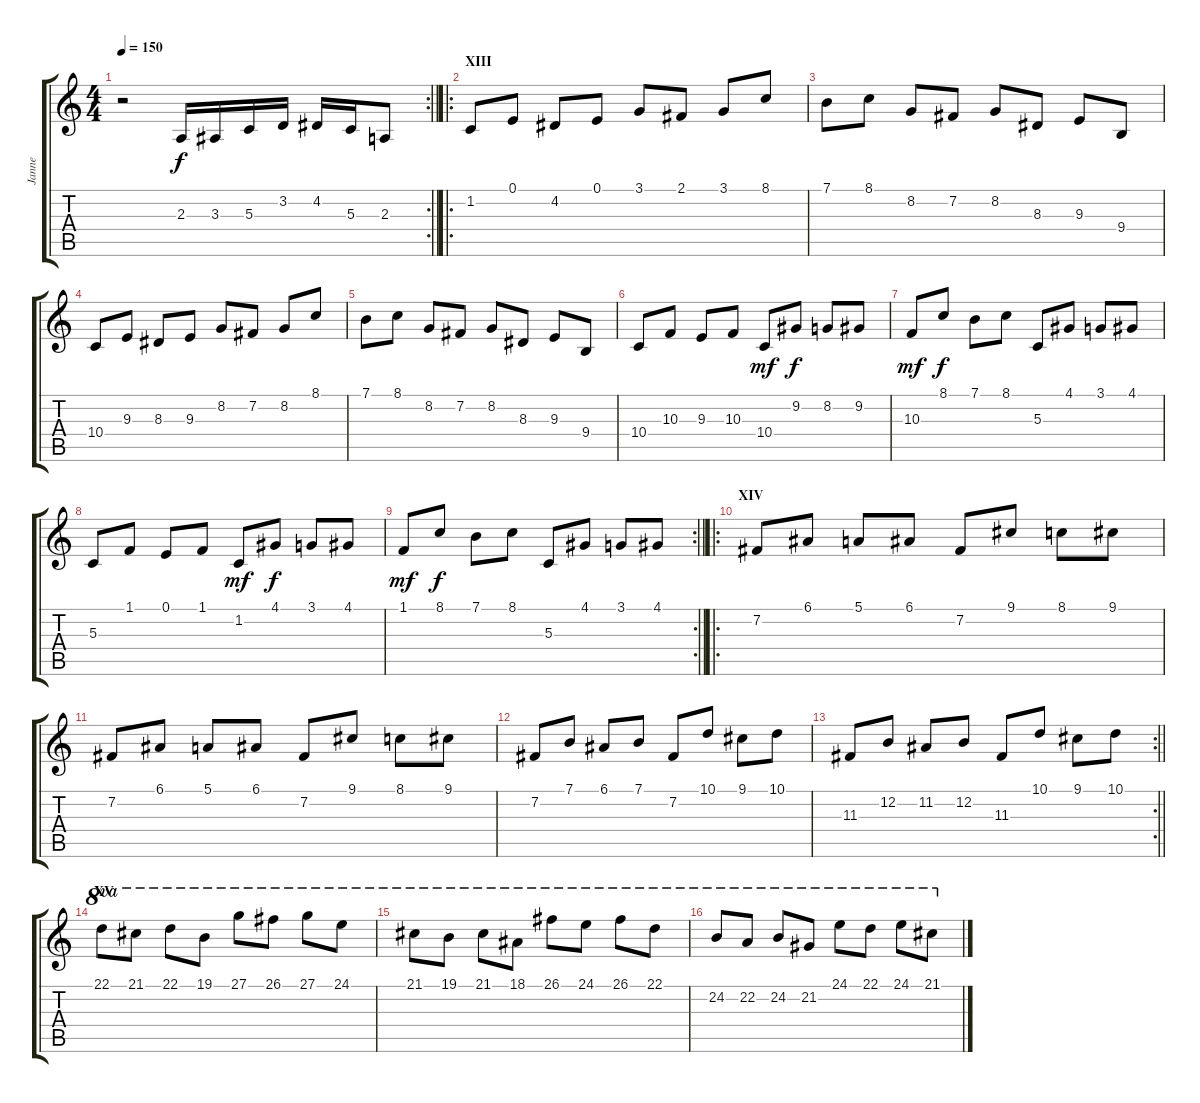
\track ("Janne" "Janne") {instrument stringensemble1}
\staff {score tabs}
\tuning (E4 B3 G3 D3 A2 E2) {hide}
\rc 2
\ts (4 4)
\tempo 150
\clef g2
\barLineRight lightlight
\ks c
r.2{dy f} 2.3.16 3.3.16 5.3.16 3.2.16 4.2.16 5.3.16 2.3.8 |
\ro
\section ("" "XIII")
1.2.8 0.1.8 4.2.8 0.1.8 3.1.8 2.1.8 3.1.8 8.1.8 |
7.1.8 8.1.8 8.2.8 7.2.8 8.2.8 8.3.8 9.3.8 9.4.8 |
10.4.8 9.3.8 8.3.8 9.3.8 8.2.8 7.2.8 8.2.8 8.1.8 |
7.1.8 8.1.8 8.2.8 7.2.8 8.2.8 8.3.8 9.3.8 9.4.8 |
10.4.8 10.3.8 9.3.8 10.3.8 10.4.8{dy mf} 9.2.8{dy f} 8.2.8 9.2.8 |
10.3.8{dy mf} 8.1.8{dy f} 7.1.8 8.1.8 5.3.8 4.1.8 3.1.8 4.1.8 |
5.3.8 1.1.8 0.1.8 1.1.8 1.2.8{dy mf} 4.1.8{dy f} 3.1.8 4.1.8 |
\rc 2
\barLineRight lightlight
1.1.8{dy mf} 8.1.8{dy f} 7.1.8 8.1.8 5.3.8 4.1.8 3.1.8 4.1.8 |
\ro
\section ("" "XIV")
7.2.8 6.1.8 5.1.8 6.1.8 7.2.8 9.1.8 8.1.8 9.1.8 |
7.2.8 6.1.8 5.1.8 6.1.8 7.2.8 9.1.8 8.1.8 9.1.8 |
7.2.8 7.1.8 6.1.8 7.1.8 7.2.8 10.1.8 9.1.8 10.1.8 |
\rc 2
\barLineRight lightlight
11.3.8 12.2.8 11.2.8 12.2.8 11.3.8 10.1.8 9.1.8 10.1.8 |
\section ("" "XV")
22.1.8{ot 8va} 21.1.8{ot 8va} 22.1.8{ot 8va} 19.1.8{ot 8va} 27.1.8{ot 8va} 26.1.8{ot 8va} 27.1.8{ot 8va} 24.1.8{ot 8va} |
21.1.8{ot 8va} 19.1.8{ot 8va} 21.1.8{ot 8va} 18.1.8{ot 8va} 26.1.8{ot 8va} 24.1.8{ot 8va} 26.1.8{ot 8va} 22.1.8{ot 8va} |
24.2.8{ot 8va} 22.2.8{ot 8va} 24.2.8{ot 8va} 21.2.8{ot 8va} 24.1.8{ot 8va} 22.1.8{ot 8va} 24.1.8{ot 8va} 21.1.8{ot 8va}
